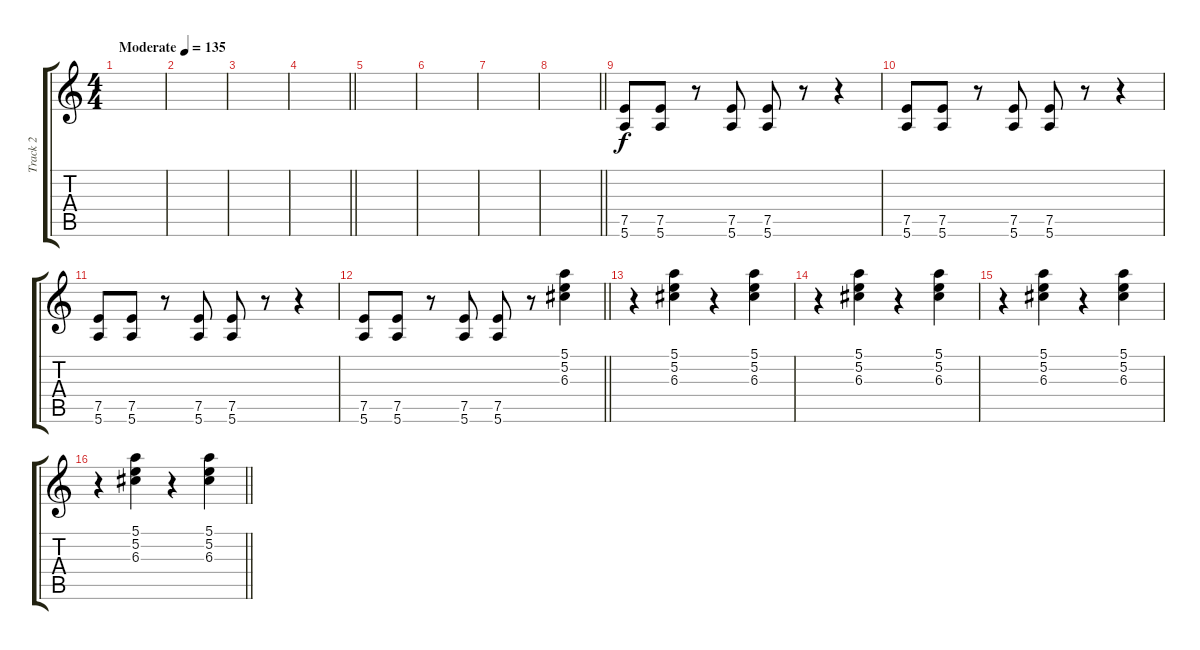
\track ("Track 2" "Track 2") {instrument distortionguitar}
\staff {score tabs}
\tuning (E4 B3 G3 D3 A2 E2) {hide}
\ts (4 4)
\tempo (135 "Moderate")
\clef g2
\ks c
|
|
|
\barLineRight lightlight
|
\section ("" "")
|
|
|
\barLineRight lightlight
|
\section ("" "")
(7.5 5.6).8 (7.5 5.6).8 r.8 (7.5 5.6).8 (7.5 5.6).8 r.8 r.4 |
(7.5 5.6).8 (7.5 5.6).8 r.8 (7.5 5.6).8 (7.5 5.6).8 r.8 r.4 |
(7.5 5.6).8 (7.5 5.6).8 r.8 (7.5 5.6).8 (7.5 5.6).8 r.8 r.4 |
\barLineRight lightlight
(7.5 5.6).8 (7.5 5.6).8 r.8 (7.5 5.6).8 (7.5 5.6).8 r.8 (5.1 5.2 6.3).4 |
\section ("" "")
r.4 (5.1 5.2 6.3).4 r.4 (5.1 5.2 6.3).4 |
r.4 (5.1 5.2 6.3).4 r.4 (5.1 5.2 6.3).4 |
r.4 (5.1 5.2 6.3).4 r.4 (5.1 5.2 6.3).4 |
\barLineRight lightlight
r.4 (5.1 5.2 6.3).4 r.4 (5.1 5.2 6.3).4
